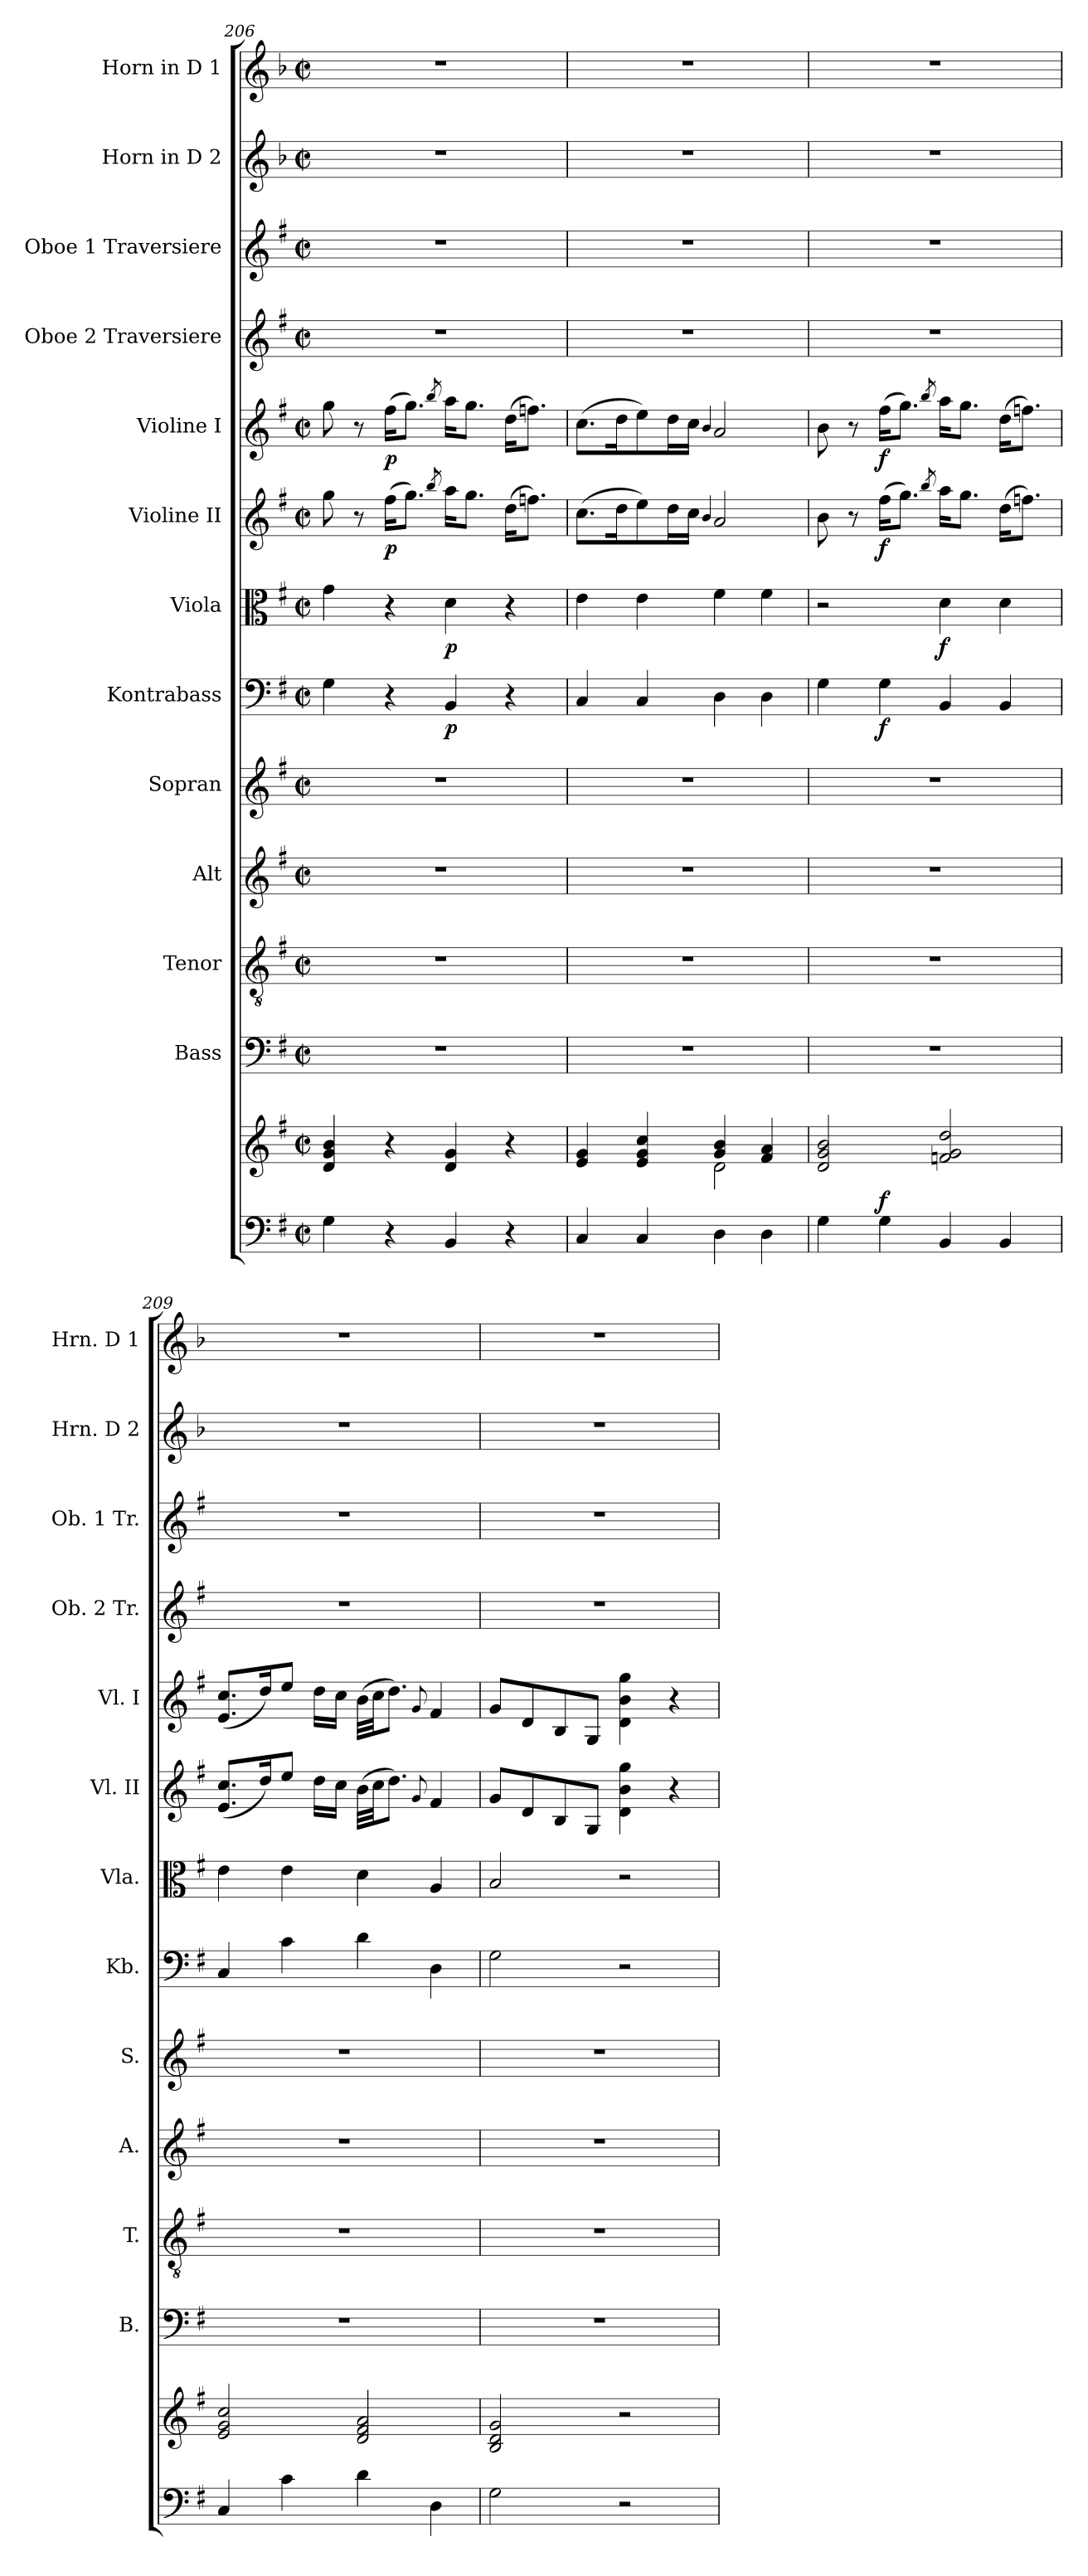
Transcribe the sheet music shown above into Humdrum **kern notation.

**kern	**kern	**dynam	**kern	**kern	**kern	**kern	**kern	**dynam	**kern	**dynam	**kern	**dynam	**kern	**dynam	**kern	**kern	**kern	**kern
*part13	*part13	*part13	*part12	*part11	*part10	*part9	*part8	*part8	*part7	*part7	*part6	*part6	*part5	*part5	*part4	*part3	*part2	*part1
*staff14	*staff13	*staff13/14	*staff12	*staff11	*staff10	*staff9	*staff8	*staff8	*staff7	*staff7	*staff6	*staff6	*staff5	*staff5	*staff4	*staff3	*staff2	*staff1
*	*	*	*I"Bass	*I"Tenor	*I"Alt	*I"Sopran	*I"Kontrabass	*	*I"Viola	*	*I"Violine II	*	*I"Violine I	*	*I"Oboe 2 Traversiere	*I"Oboe 1 Traversiere	*I"Horn in D 2	*I"Horn in D 1
*	*	*	*I'B.	*I'T.	*I'A.	*I'S.	*I'Kb.	*	*I'Vla.	*	*I'Vl. II	*	*I'Vl. I	*	*I'Ob. 2 Tr.	*I'Ob. 1 Tr.	*I'Hrn. D 2	*I'Hrn. D 1
!!LO:PB:g=z
*clefF4	*clefG2	*	*clefF4	*clefGv2	*clefG2	*clefG2	*clefF4	*	*clefC3	*	*clefG2	*	*clefG2	*	*clefG2	*clefG2	*clefG2	*clefG2
*	*	*	*	*	*	*	*ITrd7c12	*	*	*	*	*	*	*	*	*	*ITrd6c10	*ITrd6c10
*k[f#]	*k[f#]	*	*k[f#]	*k[f#]	*k[f#]	*k[f#]	*k[f#]	*	*k[f#]	*	*k[f#]	*	*k[f#]	*	*k[f#]	*k[f#]	*k[f#]	*k[f#]
*G:	*G:	*	*G:	*G:	*G:	*G:	*G:	*	*G:	*	*G:	*	*G:	*	*G:	*G:	*G:	*G:
*M2/2	*M2/2	*	*M2/2	*M2/2	*M2/2	*M2/2	*M2/2	*	*M2/2	*	*M2/2	*	*M2/2	*	*M2/2	*M2/2	*M2/2	*M2/2
*met(c|)	*met(c|)	*	*met(c|)	*met(c|)	*met(c|)	*met(c|)	*met(c|)	*	*met(c|)	*	*met(c|)	*	*met(c|)	*	*met(c|)	*met(c|)	*met(c|)	*met(c|)
=206	=206	=206	=206	=206	=206	=206	=206	=206	=206	=206	=206	=206	=206	=206	=206	=206	=206	=206
4G\	4d/ 4g/ 4b/	.	1r	1r	1r	1r	4GG\	.	4g\	.	8gg\	.	8gg\	.	1r	1r	1r	1r
.	.	.	.	.	.	.	.	.	.	.	8r	.	8r	.	.	.	.	.
!	!	!	!	!	!	!	!	!	!	!	!	!LO:DY:b	!	!LO:DY:b	!	!	!	!
4r	4r	.	.	.	.	.	4r	.	4r	.	(>16ff#\KL	p	(>16ff#\KL	p	.	.	.	.
.	.	.	.	.	.	.	.	.	.	.	8.gg\J)	.	8.gg\J)	.	.	.	.	.
.	.	.	.	.	.	.	.	.	.	.	8qbb/	.	8qbb/	.	.	.	.	.
!	!	!	!	!	!	!	!	!LO:DY:b	!	!LO:DY:b	!	!	!	!	!	!	!	!
4BB/	4d/ 4g/	.	.	.	.	.	4BBB/	p	4d\	p	16aa\KL	.	16aa\KL	.	.	.	.	.
.	.	.	.	.	.	.	.	.	.	.	8.gg\J	.	8.gg\J	.	.	.	.	.
4r	4r	.	.	.	.	.	4r	.	4r	.	(>16dd\KL	.	(>16dd\KL	.	.	.	.	.
.	.	.	.	.	.	.	.	.	.	.	8.ffn\J)	.	8.ffn\J)	.	.	.	.	.
=207	=207	=207	=207	=207	=207	=207	=207	=207	=207	=207	=207	=207	=207	=207	=207	=207	=207	=207
*	*^	*	*	*	*	*	*	*	*	*	*	*	*	*	*	*	*	*
4C/	4e/ 4g/	2ryy	.	1r	1r	1r	1r	4CC/	.	4e\	.	(>8.cc\L	.	(>8.cc\L	.	1r	1r	1r	1r
.	.	.	.	.	.	.	.	.	.	.	.	16dd\k	.	16dd\k	.	.	.	.	.
4C/	4e/ 4g/ 4cc/	.	.	.	.	.	.	4CC/	.	4e\	.	8ee\)	.	8ee\)	.	.	.	.	.
.	.	.	.	.	.	.	.	.	.	.	.	16dd\L	.	16dd\L	.	.	.	.	.
.	.	.	.	.	.	.	.	.	.	.	.	16cc\JJ	.	16cc\JJ	.	.	.	.	.
.	.	.	.	.	.	.	.	.	.	.	.	4qqb/	.	4qqb/	.	.	.	.	.
4D\	4g/ 4b/	2d\	.	.	.	.	.	4DD\	.	4f#\	.	2a/	.	2a/	.	.	.	.	.
4D\	4f#/ 4a/	.	.	.	.	.	.	4DD\	.	4f#\	.	.	.	.	.	.	.	.	.
*	*v	*v	*	*	*	*	*	*	*	*	*	*	*	*	*	*	*	*	*
=208	=208	=208	=208	=208	=208	=208	=208	=208	=208	=208	=208	=208	=208	=208	=208	=208	=208	=208
4G\	2d/ 2g/ 2b/	.	1r	1r	1r	1r	4GG\	.	2r	.	8b\	.	8b\	.	1r	1r	1r	1r
.	.	.	.	.	.	.	.	.	.	.	8r	.	8r	.	.	.	.	.
!	!	!LO:DY:a=2	!	!	!	!	!	!LO:DY:b	!	!	!	!LO:DY:b	!	!LO:DY:b	!	!	!	!
4G\	.	f	.	.	.	.	4GG\	f	.	.	(>16ff#\KL	f	(>16ff#\KL	f	.	.	.	.
.	.	.	.	.	.	.	.	.	.	.	8.gg\J)	.	8.gg\J)	.	.	.	.	.
.	.	.	.	.	.	.	.	.	.	.	8qbb/	.	8qbb/	.	.	.	.	.
!	!	!	!	!	!	!	!	!	!	!LO:DY:b	!	!	!	!	!	!	!	!
4BB/	2fn/ 2g/ 2dd/	.	.	.	.	.	4BBB/	.	4d\	f	16aa\KL	.	16aa\KL	.	.	.	.	.
.	.	.	.	.	.	.	.	.	.	.	8.gg\J	.	8.gg\J	.	.	.	.	.
4BB/	.	.	.	.	.	.	4BBB/	.	4d\	.	(>16dd\KL	.	(>16dd\KL	.	.	.	.	.
.	.	.	.	.	.	.	.	.	.	.	8.ffn\J)	.	8.ffn\J)	.	.	.	.	.
=209	=209	=209	=209	=209	=209	=209	=209	=209	=209	=209	=209	=209	=209	=209	=209	=209	=209	=209
4C/	2e/ 2g/ 2cc/	.	1r	1r	1r	1r	4CC/	.	4e\	.	(<8.e/ 8.cc/L	.	(<8.e/ 8.cc/L	.	1r	1r	1r	1r
.	.	.	.	.	.	.	.	.	.	.	16dd/k)	.	16dd/k)	.	.	.	.	.
4c\	.	.	.	.	.	.	4C\	.	4e\	.	8ee/J	.	8ee/J	.	.	.	.	.
.	.	.	.	.	.	.	.	.	.	.	16dd\LL	.	16dd\LL	.	.	.	.	.
.	.	.	.	.	.	.	.	.	.	.	16cc\JJ	.	16cc\JJ	.	.	.	.	.
4d\	2d/ 2f#/ 2a/	.	.	.	.	.	4D\	.	4d\	.	(>32b\LLL	.	(>32b\LLL	.	.	.	.	.
.	.	.	.	.	.	.	.	.	.	.	32cc\JJ	.	32cc\JJ	.	.	.	.	.
.	.	.	.	.	.	.	.	.	.	.	8.dd\J)	.	8.dd\J)	.	.	.	.	.
.	.	.	.	.	.	.	.	.	.	.	8qqg/	.	8qqg/	.	.	.	.	.
4D\	.	.	.	.	.	.	4DD\	.	4A/	.	4f#/	.	4f#/	.	.	.	.	.
=210	=210	=210	=210	=210	=210	=210	=210	=210	=210	=210	=210	=210	=210	=210	=210	=210	=210	=210
2G\	2B/ 2d/ 2g/	.	1r	1r	1r	1r	2GG\	.	2B/	.	8g/L	.	8g/L	.	1r	1r	1r	1r
.	.	.	.	.	.	.	.	.	.	.	8d/	.	8d/	.	.	.	.	.
.	.	.	.	.	.	.	.	.	.	.	8B/	.	8B/	.	.	.	.	.
.	.	.	.	.	.	.	.	.	.	.	8G/J	.	8G/J	.	.	.	.	.
2r	2r	.	.	.	.	.	2r	.	2r	.	4d\ 4b\ 4gg\	.	4d\ 4b\ 4gg\	.	.	.	.	.
.	.	.	.	.	.	.	.	.	.	.	4r	.	4r	.	.	.	.	.
=	=	=	=	=	=	=	=	=	=	=	=	=	=	=	=	=	=	=
*-	*-	*-	*-	*-	*-	*-	*-	*-	*-	*-	*-	*-	*-	*-	*-	*-	*-	*-
